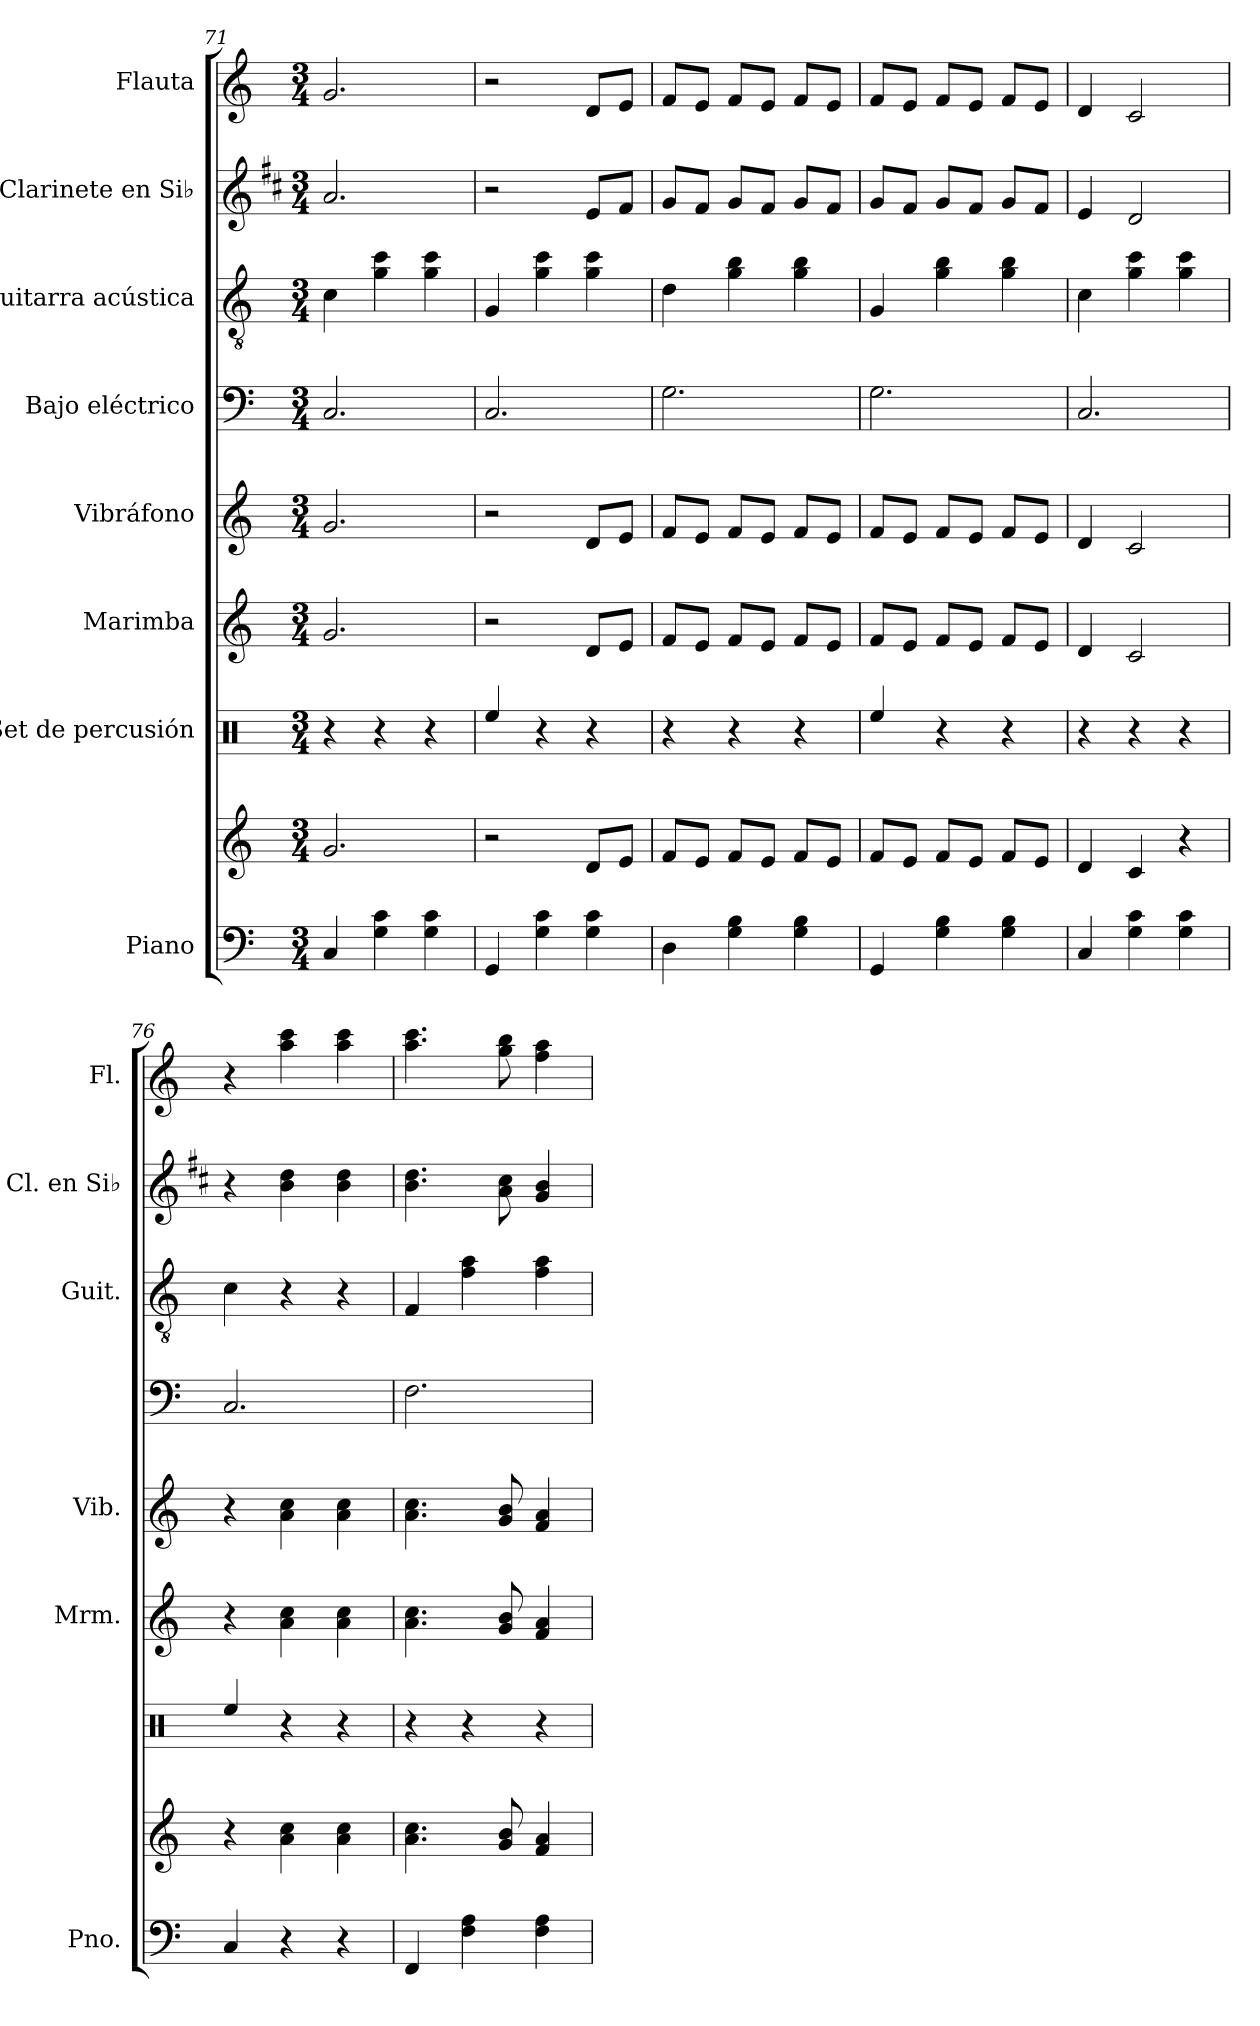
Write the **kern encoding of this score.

**kern	**kern	**kern	**kern	**kern	**kern	**kern	**kern	**kern
*part8	*part8	*part7	*part6	*part5	*part4	*part3	*part2	*part1
*staff9	*staff8	*staff7	*staff6	*staff5	*staff4	*staff3	*staff2	*staff1
*I"Piano	*	*I"Set de percusión	*I"Marimba	*I"Vibráfono	*I"Bajo eléctrico	*I"Guitarra acústica	*I"Clarinete en Si♭	*I"Flauta
*I'Pno.	*	*	*I'Mrm.	*I'Vib.	*	*I'Guit.	*I'Cl. en Si♭	*I'Fl.
*clefF4	*clefG2	*clefX	*clefG2	*clefG2	*clefF4	*clefGv2	*clefG2	*clefG2
*	*	*	*	*	*ITrd7c12	*	*ITrd1c2	*
*k[]	*k[]	*k[]	*k[]	*k[]	*k[]	*k[]	*k[]	*k[]
*M3/4	*M3/4	*M3/4	*M3/4	*M3/4	*M3/4	*M3/4	*M3/4	*M3/4
=71	=71	=71	=71	=71	=71	=71	=71	=71
4C/	2.g/	4r	2.g/	2.g/	2.CC/	4c\	2.g/	2.g/
4G\ 4c\	.	4r	.	.	.	4g\ 4cc\	.	.
4G\ 4c\	.	4r	.	.	.	4g\ 4cc\	.	.
=72	=72	=72	=72	=72	=72	=72	=72	=72
4GG/	2r	4Ree/	2r	2r	2.CC/	4G/	2r	2r
4G\ 4c\	.	4r	.	.	.	4g\ 4cc\	.	.
4G\ 4c\	8d/L	4r	8d/L	8d/L	.	4g\ 4cc\	8d/L	8d/L
.	8e/J	.	8e/J	8e/J	.	.	8e/J	8e/J
!!LO:PB:g=z
=73	=73	=73	=73	=73	=73	=73	=73	=73
4D\	8f/L	4r	8f/L	8f/L	2.GG\	4d\	8f/L	8f/L
.	8e/J	.	8e/J	8e/J	.	.	8e/J	8e/J
4G\ 4B\	8f/L	4r	8f/L	8f/L	.	4g\ 4b\	8f/L	8f/L
.	8e/J	.	8e/J	8e/J	.	.	8e/J	8e/J
4G\ 4B\	8f/L	4r	8f/L	8f/L	.	4g\ 4b\	8f/L	8f/L
.	8e/J	.	8e/J	8e/J	.	.	8e/J	8e/J
=74	=74	=74	=74	=74	=74	=74	=74	=74
4GG/	8f/L	4Ree/	8f/L	8f/L	2.GG\	4G/	8f/L	8f/L
.	8e/J	.	8e/J	8e/J	.	.	8e/J	8e/J
4G\ 4B\	8f/L	4r	8f/L	8f/L	.	4g\ 4b\	8f/L	8f/L
.	8e/J	.	8e/J	8e/J	.	.	8e/J	8e/J
4G\ 4B\	8f/L	4r	8f/L	8f/L	.	4g\ 4b\	8f/L	8f/L
.	8e/J	.	8e/J	8e/J	.	.	8e/J	8e/J
=75	=75	=75	=75	=75	=75	=75	=75	=75
4C/	4d/	4r	4d/	4d/	2.CC/	4c\	4d/	4d/
4G\ 4c\	4c/	4r	2c/	2c/	.	4g\ 4cc\	2c/	2c/
4G\ 4c\	4r	4r	.	.	.	4g\ 4cc\	.	.
=76	=76	=76	=76	=76	=76	=76	=76	=76
4C/	4r	4Ree/	4r	4r	2.CC/	4c\	4r	4r
4r	4a\ 4cc\	4r	4a\ 4cc\	4a\ 4cc\	.	4r	4a\ 4cc\	4aa\ 4ccc\
4r	4a\ 4cc\	4r	4a\ 4cc\	4a\ 4cc\	.	4r	4a\ 4cc\	4aa\ 4ccc\
=77	=77	=77	=77	=77	=77	=77	=77	=77
4FF/	4.a\ 4.cc\	4r	4.a\ 4.cc\	4.a\ 4.cc\	2.FF\	4F/	4.a\ 4.cc\	4.aa\ 4.ccc\
4F\ 4A\	.	4r	.	.	.	4f\ 4a\	.	.
.	8g/ 8b/	.	8g/ 8b/	8g/ 8b/	.	.	8g\ 8b\	8gg\ 8bb\
4F\ 4A\	4f/ 4a/	4r	4f/ 4a/	4f/ 4a/	.	4f\ 4a\	4f/ 4a/	4ff\ 4aa\
=	=	=	=	=	=	=	=	=
*-	*-	*-	*-	*-	*-	*-	*-	*-
